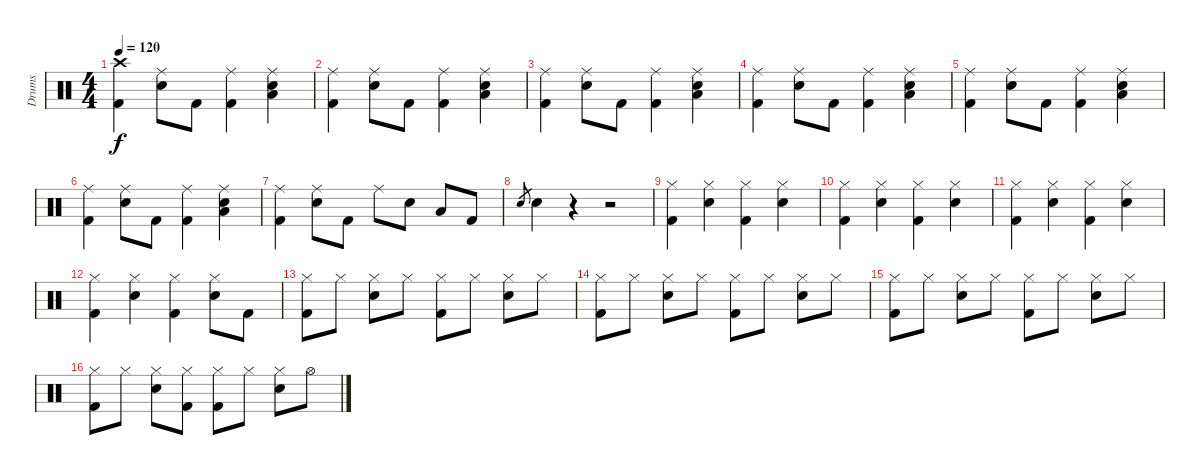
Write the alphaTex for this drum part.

\track ("Drums" "Drums") {instrument percussion}
\staff {score}
\articulation defaults
\ts (4 4)
\tempo 120
\clef neutral
\ks c
("Crash high (hit)" "Kick (hit) 2").4{dy f} ("Ride (middle)" "Electric Snare (hit)").8 "Kick (hit) 2".8 ("Ride (middle)" "Kick (hit) 2").4 ("Ride (middle)" "Low Tom (hit)" "Electric Snare (hit)").4 |
("Ride (middle)" "Kick (hit) 2").4 ("Ride (middle)" "Electric Snare (hit)").8 "Kick (hit) 2".8 ("Ride (middle)" "Kick (hit) 2").4 ("Ride (middle)" "Low Tom (hit)" "Electric Snare (hit)").4 |
("Ride (middle)" "Kick (hit) 2").4 ("Ride (middle)" "Electric Snare (hit)").8 "Kick (hit) 2".8 ("Ride (middle)" "Kick (hit) 2").4 ("Ride (middle)" "Low Tom (hit)" "Electric Snare (hit)").4 |
("Ride (middle)" "Kick (hit) 2").4 ("Ride (middle)" "Electric Snare (hit)").8 "Kick (hit) 2".8 ("Ride (middle)" "Kick (hit) 2").4 ("Ride (middle)" "Low Tom (hit)" "Electric Snare (hit)").4 |
("Ride (middle)" "Kick (hit) 2").4 ("Ride (middle)" "Electric Snare (hit)").8 "Kick (hit) 2".8 ("Ride (middle)" "Kick (hit) 2").4 ("Ride (middle)" "Low Tom (hit)" "Electric Snare (hit)").4 |
("Ride (middle)" "Kick (hit) 2").4 ("Ride (middle)" "Electric Snare (hit)").8 "Kick (hit) 2".8 ("Ride (middle)" "Kick (hit) 2").4 ("Ride (middle)" "Low Tom (hit)" "Electric Snare (hit)").4 |
("Ride (middle)" "Kick (hit) 2").4 ("Ride (middle)" "Electric Snare (hit)").8 "Kick (hit) 2".8 "Ride (middle)".8 "Electric Snare (hit)".8 "Low Tom (hit)".8 "Kick (hit) 2".8 |
"Electric Snare (hit)".8{gr} "Electric Snare (hit)".4 r.4 r.2 |
("Hi-Hat (closed)" "Kick (hit) 2").4 ("Hi-Hat (closed)" "Electric Snare (hit)").4 ("Hi-Hat (closed)" "Kick (hit) 2").4 ("Hi-Hat (closed)" "Electric Snare (hit)").4 |
("Hi-Hat (closed)" "Kick (hit) 2").4 ("Hi-Hat (closed)" "Electric Snare (hit)").4 ("Hi-Hat (closed)" "Kick (hit) 2").4 ("Hi-Hat (closed)" "Electric Snare (hit)").4 |
("Hi-Hat (closed)" "Kick (hit) 2").4 ("Hi-Hat (closed)" "Electric Snare (hit)").4 ("Hi-Hat (closed)" "Kick (hit) 2").4 ("Hi-Hat (closed)" "Electric Snare (hit)").4 |
("Hi-Hat (closed)" "Kick (hit) 2").4 ("Hi-Hat (closed)" "Electric Snare (hit)").4 ("Hi-Hat (closed)" "Kick (hit) 2").4 ("Hi-Hat (closed)" "Electric Snare (hit)").8 "Kick (hit) 2".8 |
("Hi-Hat (closed)" "Kick (hit) 2").8 "Hi-Hat (closed)".8 ("Hi-Hat (closed)" "Electric Snare (hit)").8 "Hi-Hat (closed)".8 ("Hi-Hat (closed)" "Kick (hit) 2").8 "Hi-Hat (closed)".8 ("Hi-Hat (closed)" "Electric Snare (hit)").8 "Hi-Hat (closed)".8 |
("Hi-Hat (closed)" "Kick (hit) 2").8 "Hi-Hat (closed)".8 ("Hi-Hat (closed)" "Electric Snare (hit)").8 "Hi-Hat (closed)".8 ("Hi-Hat (closed)" "Kick (hit) 2").8 "Hi-Hat (closed)".8 ("Hi-Hat (closed)" "Electric Snare (hit)").8 "Hi-Hat (closed)".8 |
("Hi-Hat (closed)" "Kick (hit) 2").8 "Hi-Hat (closed)".8 ("Hi-Hat (closed)" "Electric Snare (hit)").8 "Hi-Hat (closed)".8 ("Hi-Hat (closed)" "Kick (hit) 2").8 "Hi-Hat (closed)".8 ("Hi-Hat (closed)" "Electric Snare (hit)").8 "Hi-Hat (closed)".8 |
("Hi-Hat (closed)" "Kick (hit) 2").8 "Hi-Hat (closed)".8 ("Hi-Hat (closed)" "Electric Snare (hit)").8 ("Hi-Hat (closed)" "Kick (hit) 2").8 ("Hi-Hat (closed)" "Kick (hit) 2").8 "Hi-Hat (closed)".8 ("Hi-Hat (closed)" "Electric Snare (hit)").8 "Hi-Hat (open)".8
